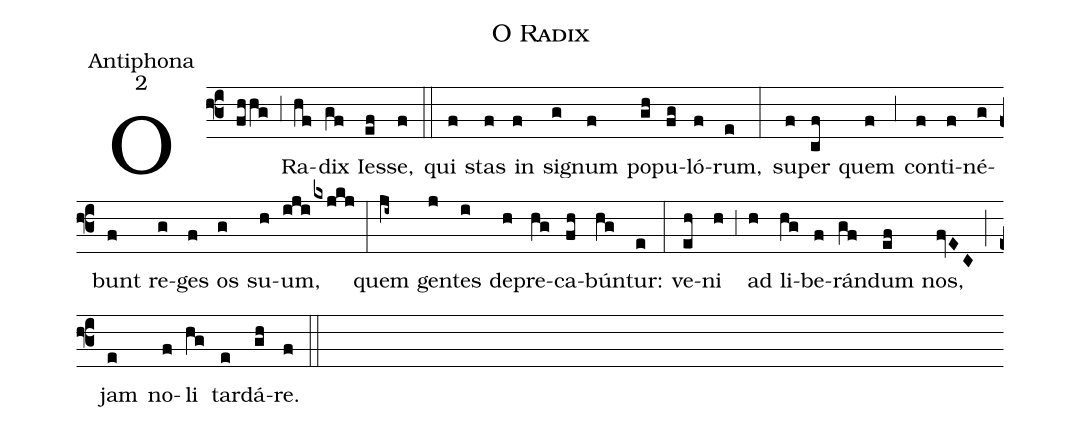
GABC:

name:O Radix;
office-part:Antiphona;
mode:2;
%%
(f3)O(fhhg) (,3) Ra(hf)dix(gf) Ies(ef)se,(f) (::)
qui(f) stas(f) in(f) si(g)gnum(f) po(gh)pu(fg)ló(f)rum,(e) (:)
su(f)per(cf) quem(f) (,3) con(f)ti(f)né(g)bunt(f) re(g)ges(f) os(g) su(h)um,(iji/kxjkj) (:)
quem(ji~) gen(j)tes(i) de(h)pre(hg)ca(fh)bún(hg)tur:(e) (:)
ve(eh)ni(h) (,3) ad(h) li(hg)be(f)rán(gf)dum(ef) nos,(fvEC) (;)
jam(e) no(f)li(hg) tar(e)dá(gh)re.(f) (::)
